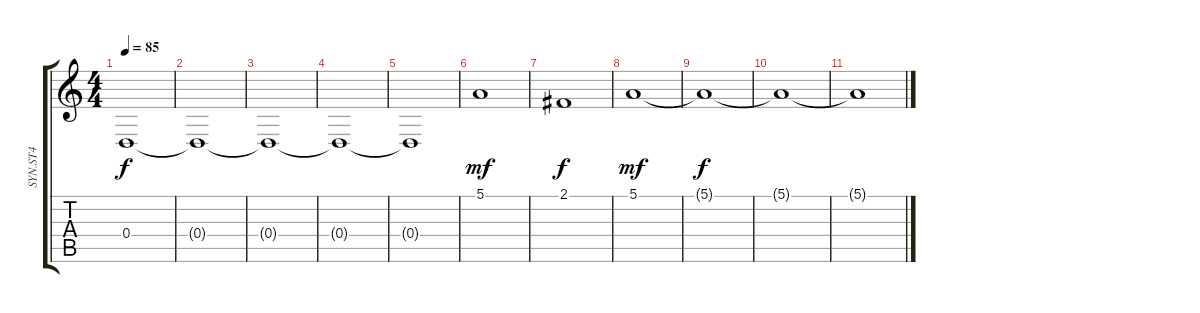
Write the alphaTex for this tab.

\track ("SYN.ST4" "SYN.ST4") {instrument synthstrings1}
\staff {score tabs}
\tuning (E4 B3 G3 D3 A2 E2) {hide}
\ts (4 4)
\tempo 85
\clef g2
\ks c
0.4{t}.1{dy f} |
0.4{t}.1 |
0.4{t}.1 |
0.4{t}.1 |
0.4{t}.1 |
5.1.1{dy mf} |
2.1.1{dy f} |
5.1.1{dy mf} |
5.1{t}.1{dy f} |
5.1{t}.1 |
5.1{t}.1
